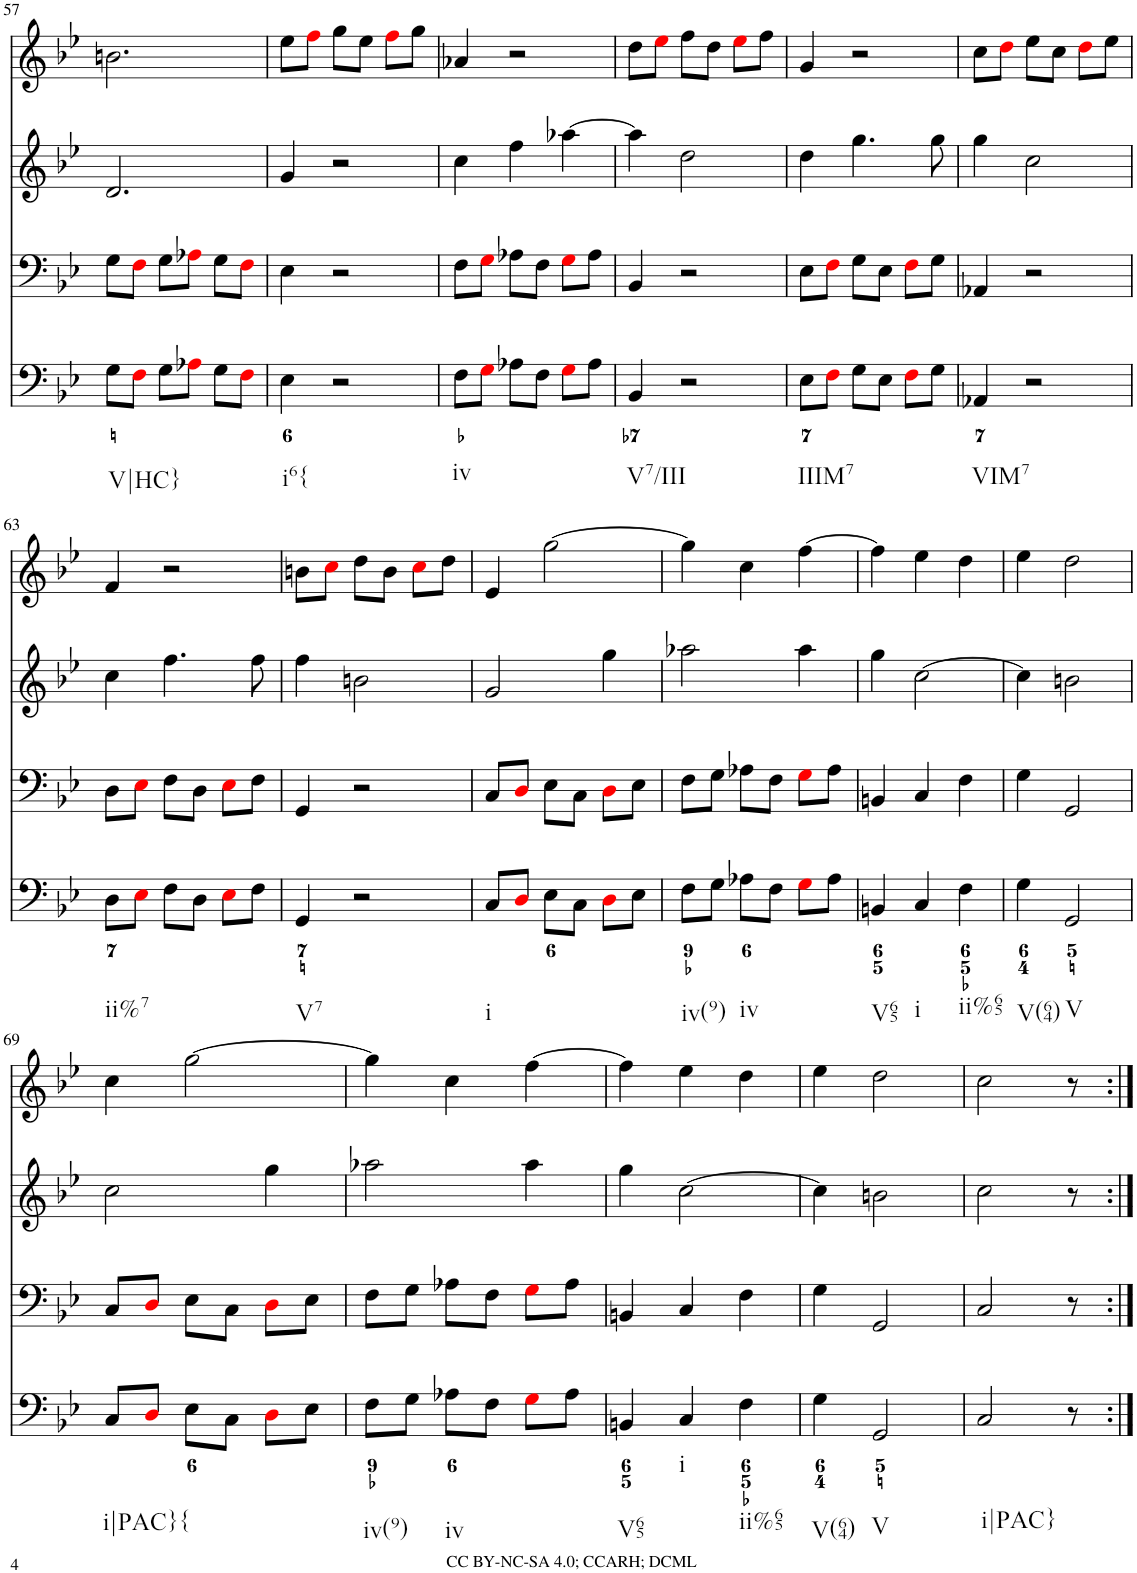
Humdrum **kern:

**kern	**kern	**kern	**kern
*part4	*part3	*part2	*part1
*staff4	*staff3	*staff2	*staff1
*I"Piano	*I"Piano	*I"Piano	*I"Piano
*I'Pno	*I'Pno	*I'Pno	*I'Pno
!!LO:PB:g=z
*clefF4	*clefF4	*clefG2	*clefG2
*k[b-e-]	*k[b-e-]	*k[b-e-]	*k[b-e-]
*g:	*g:	*g:	*g:
*M3/4	*M3/4	*M3/4	*M3/4
=57	=57	=57	=57
!LO:TX:b:t=V|HC}	!	!	!
8G\L	8G\L	2.d/	2.bn\
8Fi\J	8Fi\J	.	.
8G\L	8G\L	.	.
8A-Xi\J	8A-Xi\J	.	.
8G\L	8G\L	.	.
8Fi\J	8Fi\J	.	.
=58	=58	=58	=58
!LO:TX:b:t=i6{	!	!	!
4E-\	4E-\	4g/	8ee-\L
.	.	.	8ffi\J
2r	2r	2r	8gg\L
.	.	.	8ee-\J
.	.	.	8ffi\L
.	.	.	8gg\J
=59	=59	=59	=59
!LO:TX:b:t=iv	!	!	!
8F\L	8F\L	4cc\	4a-X/
8Gi\J	8Gi\J	.	.
8A-X\L	8A-X\L	4ff\	2r
8F\J	8F\J	.	.
8Gi\L	8Gi\L	[4aa-X\	.
8A-\J	8A-\J	.	.
=60	=60	=60	=60
!LO:TX:b:t=V7/III	!	!	!
4BB-/	4BB-/	4aa-\]	8dd\L
.	.	.	8ee-i\J
2r	2r	2dd\	8ff\L
.	.	.	8dd\J
.	.	.	8ee-i\L
.	.	.	8ff\J
=61	=61	=61	=61
!LO:TX:b:t=IIIM7	!	!	!
8E-\L	8E-\L	4dd\	4g/
8Fi\J	8Fi\J	.	.
8G\L	8G\L	4.gg\	2r
8E-\J	8E-\J	.	.
8Fi\L	8Fi\L	.	.
8G\J	8G\J	8gg\	.
=62	=62	=62	=62
!LO:TX:b:t=VIM7	!	!	!
4AA-X/	4AA-X/	4gg\	8cc\L
.	.	.	8ddi\J
2r	2r	2cc\	8ee-\L
.	.	.	8cc\J
.	.	.	8ddi\L
.	.	.	8ee-\J
!!LO:LB:g=z
=63	=63	=63	=63
!LO:TX:b:t=ii%7	!	!	!
8D\L	8D\L	4cc\	4f/
8E-i\J	8E-i\J	.	.
8F\L	8F\L	4.ff\	2r
8D\J	8D\J	.	.
8E-i\L	8E-i\L	.	.
8F\J	8F\J	8ff\	.
=64	=64	=64	=64
!LO:TX:b:t=V7	!	!	!
4GG/	4GG/	4ff\	8bn\L
.	.	.	8cci\J
2r	2r	2bn\	8dd\L
.	.	.	8b\J
.	.	.	8cci\L
.	.	.	8dd\J
=65	=65	=65	=65
!LO:TX:b:t=i	!	!	!
8C/L	8C/L	2g/	4e-/
8Di/J	8Di/J	.	.
8E-\L	8E-\L	.	[2gg\
8C\J	8C\J	.	.
8Di\L	8Di\L	4gg\	.
8E-\J	8E-\J	.	.
=66	=66	=66	=66
!LO:TX:b:t=iv(9)	!	!	!
8F\L	8F\L	2aa-X\	4gg\]
8G\J	8G\J	.	.
!LO:TX:b:t=iv	!	!	!
8A-X\L	8A-X\L	.	4cc\
8F\J	8F\J	.	.
8Gi\L	8Gi\L	4aa-\	[4ff\
8A-\J	8A-\J	.	.
=67	=67	=67	=67
!LO:TX:b:t=V65	!	!	!
4BBn/	4BBn/	4gg\	4ff\]
!LO:TX:b:t=i	!	!	!
4C/	4C/	[2cc\	4ee-\
!LO:TX:b:t=ii%65	!	!	!
4F\	4F\	.	4dd\
=68	=68	=68	=68
!LO:TX:b:t=V(64)	!	!	!
4G\	4G\	4cc\]	4ee-\
!LO:TX:b:t=V	!	!	!
2GG/	2GG/	2bn\	2dd\
!!LO:LB:g=z
=69	=69	=69	=69
!LO:TX:b:t=i|PAC}{	!	!	!
8C/L	8C/L	2cc\	4cc\
8Di/J	8Di/J	.	.
8E-\L	8E-\L	.	[2gg\
8C\J	8C\J	.	.
8Di\L	8Di\L	4gg\	.
8E-\J	8E-\J	.	.
=70	=70	=70	=70
!LO:TX:b:t=iv(9)	!	!	!
8F\L	8F\L	2aa-X\	4gg\]
8G\J	8G\J	.	.
!LO:TX:b:t=iv	!	!	!
8A-X\L	8A-X\L	.	4cc\
8F\J	8F\J	.	.
8Gi\L	8Gi\L	4aa-\	[4ff\
8A-\J	8A-\J	.	.
=71	=71	=71	=71
!LO:TX:b:t=V65	!	!	!
4BBn/	4BBn/	4gg\	4ff\]
!LO:TX:b:t=i	!	!	!
4C/	4C/	[2cc\	4ee-\
!LO:TX:b:t=ii%65	!	!	!
4F\	4F\	.	4dd\
=72	=72	=72	=72
!LO:TX:b:t=V(64)	!	!	!
4G\	4G\	4cc\]	4ee-\
!LO:TX:b:t=V	!	!	!
2GG/	2GG/	2bn\	2dd\
=73	=73	=73	=73
!LO:TX:b:t=i|PAC}	!	!	!
2C/	2C/	2cc\	2cc\
8r	8r	8r	8r
=:|!	=:|!	=:|!	=:|!
*-	*-	*-	*-
